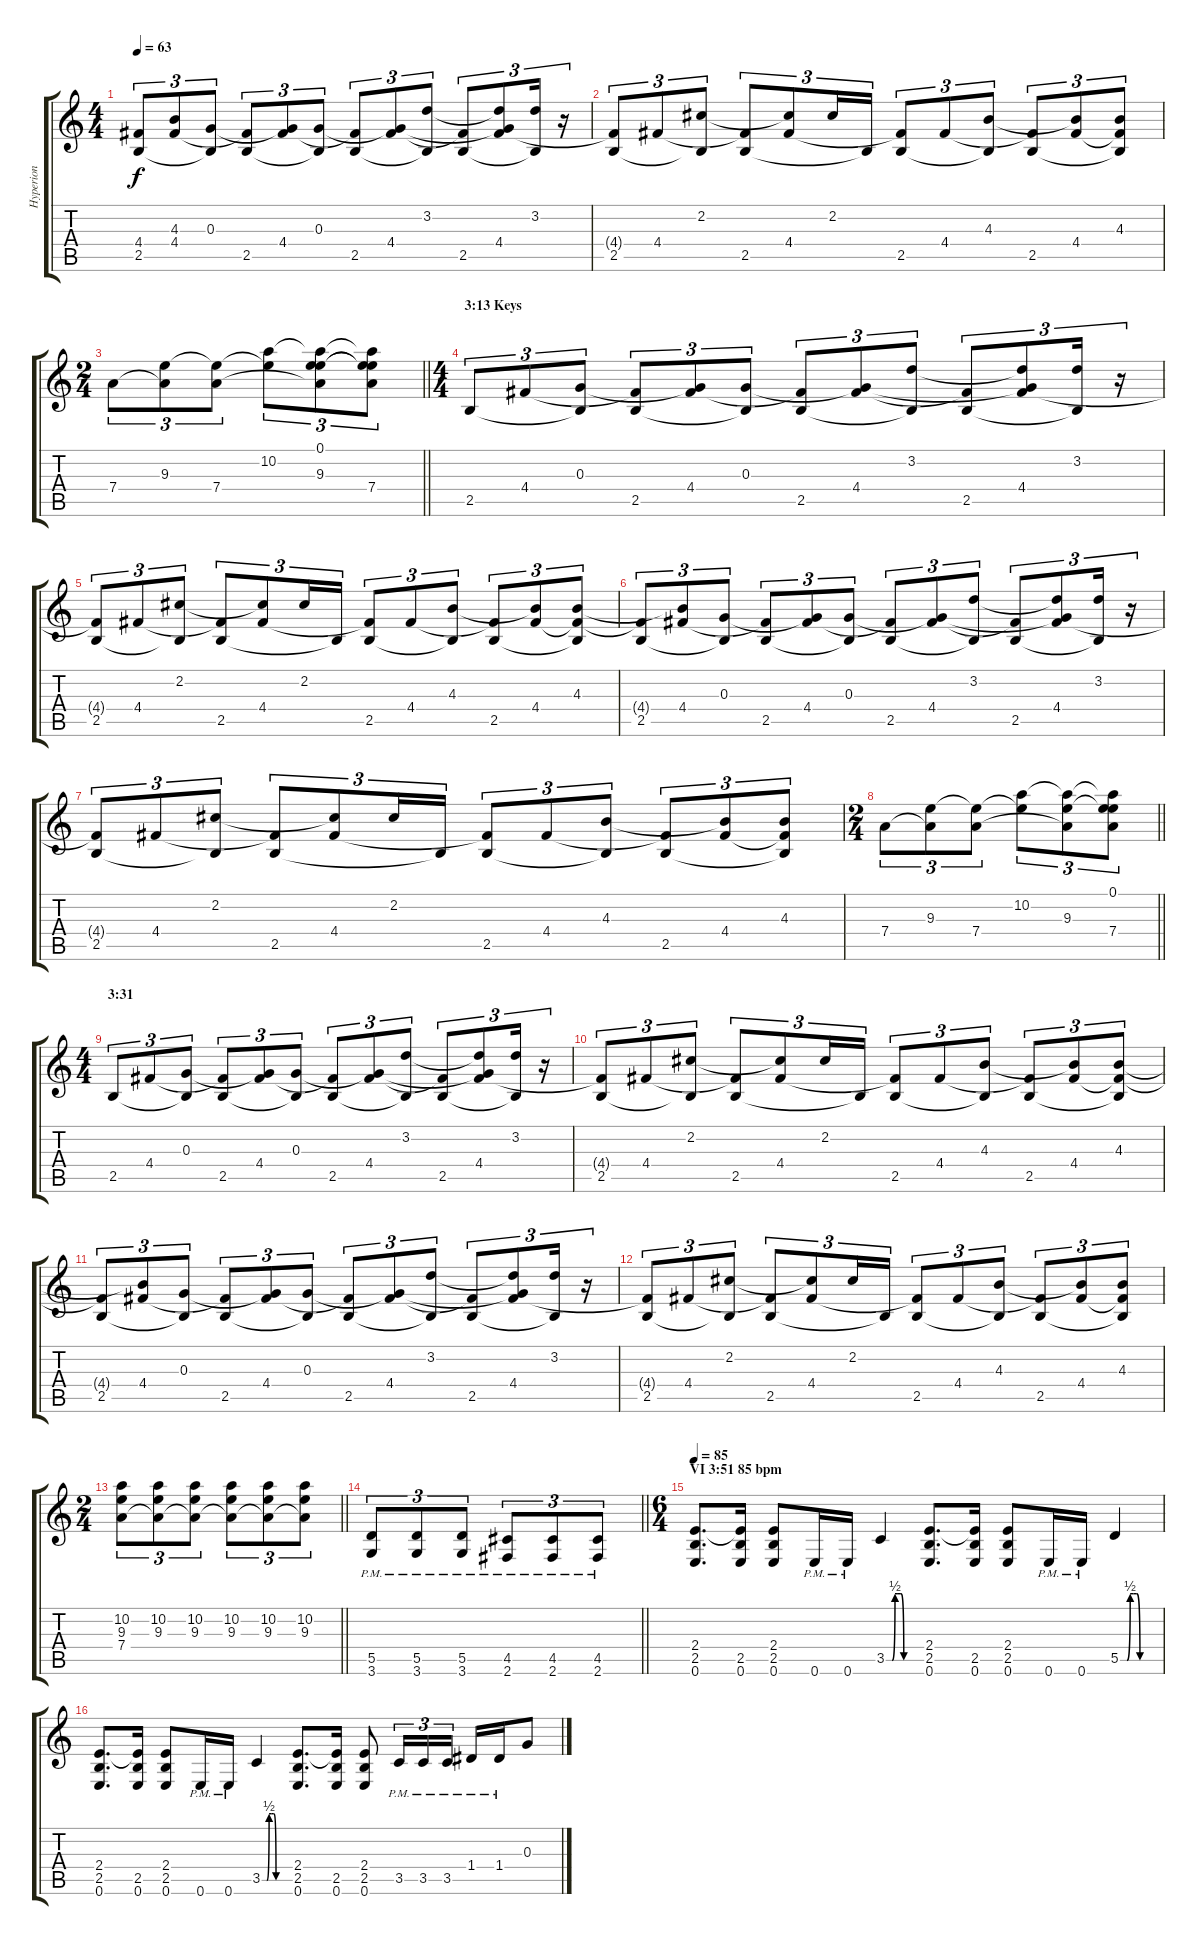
\track ("Hyperion" "Hyperion") {instrument distortionguitar}
\staff {score tabs}
\tuning (E4 B3 G3 D3 A2 E2) {hide}
\ts (4 4)
\tempo 63
\clef g2
\ks c
(4.4{t} 2.5).8{tu (3 2) dy f} (4.3{t} 4.4).8{tu (3 2)} (0.3 2.5{t}).8{tu (3 2)} (4.4{t} 2.5).8{tu (3 2)} (0.3{t} 4.4).8{tu (3 2)} (0.3 2.5{t}).8{tu (3 2)} (4.4{t} 2.5).8{tu (3 2)} (0.3{t} 4.4).8{tu (3 2)} (3.2 2.5{t}).8{tu (3 2)} (4.4{t} 2.5).8{tu (3 2)} (3.2{t} 0.3{t} 4.4).8{tu (3 2)} (3.2 2.5{t}).16{tu (3 2)} r.16{tu (3 2)} |
(4.4{t} 2.5).8{tu (3 2)} 4.4.8{tu (3 2)} (2.2 2.5{t}).8{tu (3 2)} (4.4{t} 2.5).8{tu (3 2)} (2.2{t} 4.4).8{tu (3 2)} 2.2.16{tu (3 2)} 2.5{t}.16{tu (3 2)} (4.4{t} 2.5).8{tu (3 2)} 4.4.8{tu (3 2)} (4.3 2.5{t}).8{tu (3 2)} (4.4{t} 2.5).8{tu (3 2)} (4.3{t} 4.4).8{tu (3 2)} (4.3 4.4{t} 2.5{t}).8{tu (3 2)} |
\ts (2 4)
\barLineRight lightlight
7.4.8{tu (3 2)} (9.3 7.4{t}).8{tu (3 2)} (9.3{t} 7.4).8{tu (3 2)} (10.2 9.3{t}).8{tu (3 2)} (0.1 10.2{t} 9.3 7.4{t}).8{tu (3 2)} (0.1{t} 10.2{t} 9.3{t} 7.4).8{tu (3 2)} |
\ts (4 4)
\section ("" "3:13 Keys")
2.5.8{tu (3 2)} 4.4.8{tu (3 2)} (0.3 2.5{t}).8{tu (3 2)} (4.4{t} 2.5).8{tu (3 2)} (0.3{t} 4.4).8{tu (3 2)} (0.3 2.5{t}).8{tu (3 2)} (4.4{t} 2.5).8{tu (3 2)} (0.3{t} 4.4).8{tu (3 2)} (3.2 2.5{t}).8{tu (3 2)} (4.4{t} 2.5).8{tu (3 2)} (3.2{t} 0.3{t} 4.4).8{tu (3 2)} (3.2 2.5{t}).16{tu (3 2)} r.16{tu (3 2)} |
(4.4{t} 2.5).8{tu (3 2)} 4.4.8{tu (3 2)} (2.2 2.5{t}).8{tu (3 2)} (4.4{t} 2.5).8{tu (3 2)} (2.2{t} 4.4).8{tu (3 2)} 2.2.16{tu (3 2)} 2.5{t}.16{tu (3 2)} (4.4{t} 2.5).8{tu (3 2)} 4.4.8{tu (3 2)} (4.3 2.5{t}).8{tu (3 2)} (4.4{t} 2.5).8{tu (3 2)} (4.3{t} 4.4).8{tu (3 2)} (4.3 4.4{t} 2.5{t}).8{tu (3 2)} |
(4.4{t} 2.5).8{tu (3 2)} (4.3{t} 4.4).8{tu (3 2)} (0.3 2.5{t}).8{tu (3 2)} (4.4{t} 2.5).8{tu (3 2)} (0.3{t} 4.4).8{tu (3 2)} (0.3 2.5{t}).8{tu (3 2)} (4.4{t} 2.5).8{tu (3 2)} (0.3{t} 4.4).8{tu (3 2)} (3.2 2.5{t}).8{tu (3 2)} (4.4{t} 2.5).8{tu (3 2)} (3.2{t} 0.3{t} 4.4).8{tu (3 2)} (3.2 2.5{t}).16{tu (3 2)} r.16{tu (3 2)} |
(4.4{t} 2.5).8{tu (3 2)} 4.4.8{tu (3 2)} (2.2 2.5{t}).8{tu (3 2)} (4.4{t} 2.5).8{tu (3 2)} (2.2{t} 4.4).8{tu (3 2)} 2.2.16{tu (3 2)} 2.5{t}.16{tu (3 2)} (4.4{t} 2.5).8{tu (3 2)} 4.4.8{tu (3 2)} (4.3 2.5{t}).8{tu (3 2)} (4.4{t} 2.5).8{tu (3 2)} (4.3{t} 4.4).8{tu (3 2)} (4.3 4.4{t} 2.5{t}).8{tu (3 2)} |
\ts (2 4)
\barLineRight lightlight
7.4.8{tu (3 2)} (9.3 7.4{t}).8{tu (3 2)} (9.3{t} 7.4).8{tu (3 2)} (10.2 9.3{t}).8{tu (3 2)} (10.2{t} 9.3 7.4{t}).8{tu (3 2)} (0.1 10.2{t} 9.3{t} 7.4).8{tu (3 2)} |
\ts (4 4)
\section ("" "3:31")
2.5.8{tu (3 2)} 4.4.8{tu (3 2)} (0.3 2.5{t}).8{tu (3 2)} (4.4{t} 2.5).8{tu (3 2)} (0.3{t} 4.4).8{tu (3 2)} (0.3 2.5{t}).8{tu (3 2)} (4.4{t} 2.5).8{tu (3 2)} (0.3{t} 4.4).8{tu (3 2)} (3.2 2.5{t}).8{tu (3 2)} (4.4{t} 2.5).8{tu (3 2)} (3.2{t} 0.3{t} 4.4).8{tu (3 2)} (3.2 2.5{t}).16{tu (3 2)} r.16{tu (3 2)} |
(4.4{t} 2.5).8{tu (3 2)} 4.4.8{tu (3 2)} (2.2 2.5{t}).8{tu (3 2)} (4.4{t} 2.5).8{tu (3 2)} (2.2{t} 4.4).8{tu (3 2)} 2.2.16{tu (3 2)} 2.5{t}.16{tu (3 2)} (4.4{t} 2.5).8{tu (3 2)} 4.4.8{tu (3 2)} (4.3 2.5{t}).8{tu (3 2)} (4.4{t} 2.5).8{tu (3 2)} (4.3{t} 4.4).8{tu (3 2)} (4.3 4.4{t} 2.5{t}).8{tu (3 2)} |
(4.4{t} 2.5).8{tu (3 2)} (4.3{t} 4.4).8{tu (3 2)} (0.3 2.5{t}).8{tu (3 2)} (4.4{t} 2.5).8{tu (3 2)} (0.3{t} 4.4).8{tu (3 2)} (0.3 2.5{t}).8{tu (3 2)} (4.4{t} 2.5).8{tu (3 2)} (0.3{t} 4.4).8{tu (3 2)} (3.2 2.5{t}).8{tu (3 2)} (4.4{t} 2.5).8{tu (3 2)} (3.2{t} 0.3{t} 4.4).8{tu (3 2)} (3.2 2.5{t}).16{tu (3 2)} r.16{tu (3 2)} |
(4.4{t} 2.5).8{tu (3 2)} 4.4.8{tu (3 2)} (2.2 2.5{t}).8{tu (3 2)} (4.4{t} 2.5).8{tu (3 2)} (2.2{t} 4.4).8{tu (3 2)} 2.2.16{tu (3 2)} 2.5{t}.16{tu (3 2)} (4.4{t} 2.5).8{tu (3 2)} 4.4.8{tu (3 2)} (4.3 2.5{t}).8{tu (3 2)} (4.4{t} 2.5).8{tu (3 2)} (4.3{t} 4.4).8{tu (3 2)} (4.3 4.4{t} 2.5{t}).8{tu (3 2)} |
\ts (2 4)
\barLineRight lightlight
(10.2 9.3 7.4).8{tu (3 2)} (10.2 9.3 7.4{t}).8{tu (3 2)} (10.2 9.3 7.4{t}).8{tu (3 2)} (10.2 9.3 7.4{t}).8{tu (3 2)} (10.2 9.3 7.4{t}).8{tu (3 2)} (10.2 9.3 7.4{t}).8{tu (3 2)} |
\barLineRight lightlight
(5.5{pm} 3.6{pm}).8{tu (3 2) instrument distortionguitar} (5.5{pm} 3.6{pm}).8{tu (3 2)} (5.5{pm} 3.6{pm}).8{tu (3 2)} (4.5{pm} 2.6{pm}).8{tu (3 2)} (4.5{pm} 2.6{pm}).8{tu (3 2)} (4.5{pm} 2.6{pm}).8{tu (3 2)} |
\ts (6 4)
\section ("" "VI 3:51 85 bpm")
\tempo 85
(2.4 2.5 0.6).8{d} (2.4{t} 2.5 0.6).16 (2.4 2.5 0.6).8 0.6{pm}.16 0.6{pm}.16 3.5{be (custom 0 0 10 0 15 2 20 2 25 2 30 0 40 0 60 0)}.4 (2.4 2.5 0.6).8{d} (2.4{t} 2.5 0.6).16 (2.4 2.5 0.6).8 0.6{pm}.16 0.6{pm}.16 5.5{be (custom 0 0 10 0 15 2 20 2 25 2 30 0 40 0 60 0)}.4 |
(2.4 2.5 0.6).8{d} (2.4{t} 2.5 0.6).16 (2.4 2.5 0.6).8 0.6{pm}.16 0.6{pm}.16 3.5{be (custom 0 0 10 0 15 2 20 2 25 2 30 0 40 0 60 0)}.4 (2.4 2.5 0.6).8{d} (2.4{t} 2.5 0.6).16 (2.4 2.5 0.6).8 3.5{pm}.16{tu (3 2)} 3.5{pm}.16{tu (3 2)} 3.5{pm}.16{tu (3 2) beam splitsecondary} 1.4{pm}.16 1.4{pm}.16 0.3.8
